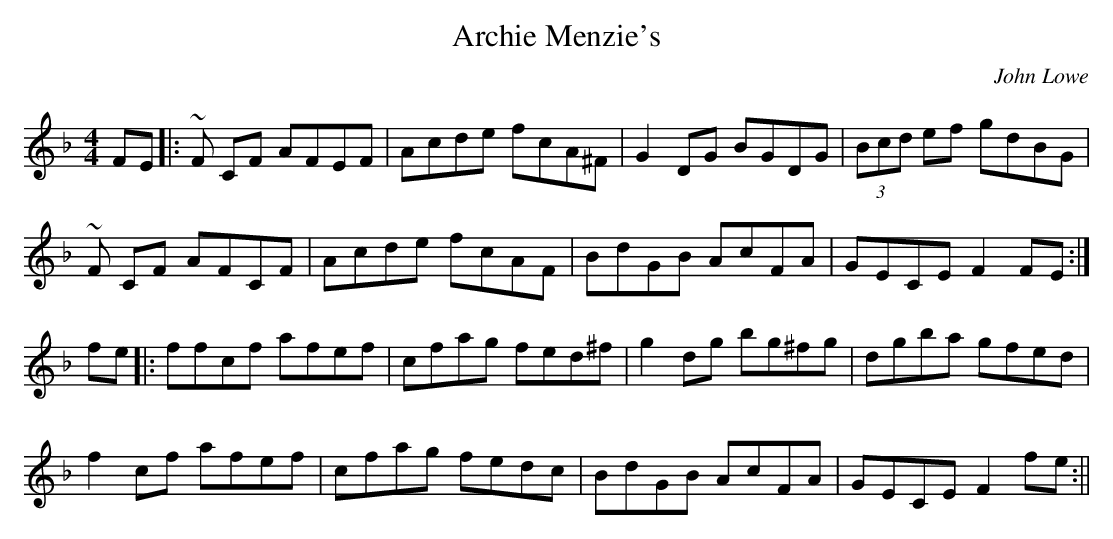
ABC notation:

X:1
T:Archie Menzie's
M:4/4
L:1/8
C:John Lowe
K:F
FE|:~F CF AFEF|Acde fcA^F|G2DG BGDG|(3Bcd ef gdBG|!
~F CF AFCF|Acde fcAF|BdGB AcFA|GECE F2 FE:|!
fe|:ffcf afef|cfag fed^f|g2 dg bg^fg|dgba gfed|!
f2 cf afef|cfag fedc|BdGB AcFA|GECE F2 fe:||
